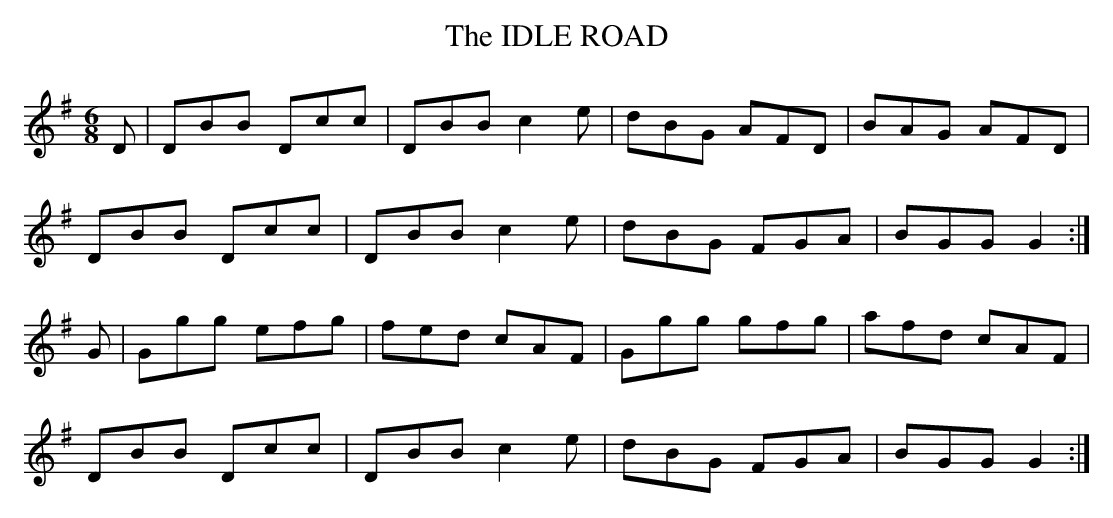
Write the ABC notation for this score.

X:1
T:IDLE ROAD, The
M:6/8
L:1/8
K:G
D|DBB Dcc|DBB c2e|dBG AFD|BAG AFD|
DBB Dcc|DBB c2e|dBG FGA|BGG G2 :|
G|Ggg efg|fed cAF|Ggg gfg|afd cAF|
DBB Dcc|DBB c2e|dBG FGA|BGG G2 :|
